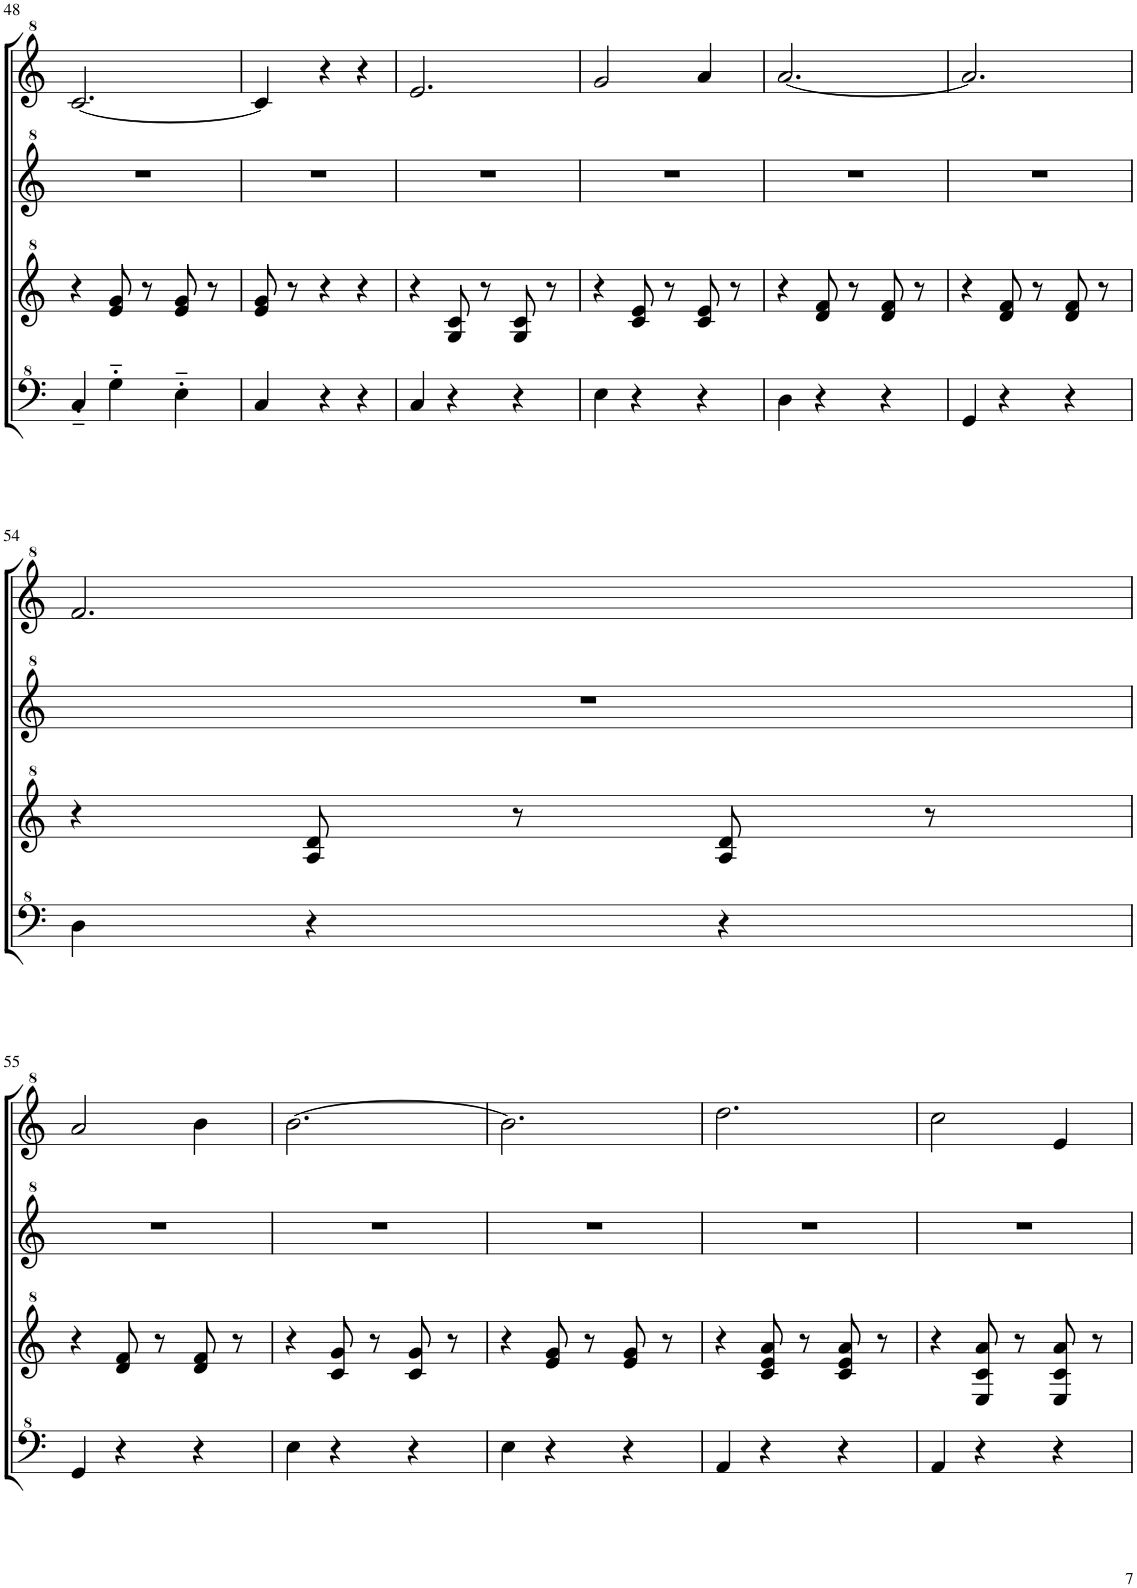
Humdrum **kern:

**kern	**kern	**kern	**kern
*part1	*part1	*part1	*part1
*staff4	*staff3	*staff2	*staff1
*I"Model III	*	*	*
!!LO:PB:g=z
*clefF^4	*clefG^2	*clefG^2	*clefG^2
*k[]	*k[]	*k[]	*k[]
*M3/4	*M3/4	*M3/4	*M3/4
=48	=48	=48	=48
4c'~/	4r	2.r	[2.cc/
4g'~\	8ee/ 8gg/	.	.
.	8r	.	.
4e'~\	8ee/ 8gg/	.	.
.	8r	.	.
=49	=49	=49	=49
4c/	8ee/ 8gg/	2.r	4cc/]
.	8r	.	.
4r	4r	.	4r
4r	4r	.	4r
=50	=50	=50	=50
4c/	4r	2.r	2.ee/
4r	8g/ 8cc/	.	.
.	8r	.	.
4r	8g/ 8cc/	.	.
.	8r	.	.
=51	=51	=51	=51
4e\	4r	2.r	2gg/
4r	8cc/ 8ee/	.	.
.	8r	.	.
4r	8cc/ 8ee/	.	4aa/
.	8r	.	.
=52	=52	=52	=52
4d\	4r	2.r	[2.aa/
4r	8dd/ 8ff/	.	.
.	8r	.	.
4r	8dd/ 8ff/	.	.
.	8r	.	.
=53	=53	=53	=53
4G/	4r	2.r	2.aa/]
4r	8dd/ 8ff/	.	.
.	8r	.	.
4r	8dd/ 8ff/	.	.
.	8r	.	.
!!LO:LB:g=z
=54	=54	=54	=54
4d\	4r	2.r	2.ff/
4r	8a/ 8dd/	.	.
.	8r	.	.
4r	8a/ 8dd/	.	.
.	8r	.	.
!!LO:LB:g=z
=55	=55	=55	=55
4G/	4r	2.r	2aa/
4r	8dd/ 8ff/	.	.
.	8r	.	.
4r	8dd/ 8ff/	.	4bb\
.	8r	.	.
=56	=56	=56	=56
4e\	4r	2.r	[2.bb\
4r	8cc/ 8gg/	.	.
.	8r	.	.
4r	8cc/ 8gg/	.	.
.	8r	.	.
=57	=57	=57	=57
4e\	4r	2.r	2.bb\]
4r	8ee/ 8gg/	.	.
.	8r	.	.
4r	8ee/ 8gg/	.	.
.	8r	.	.
=58	=58	=58	=58
4A/	4r	2.r	2.ddd\
4r	8cc/ 8ee/ 8aa/	.	.
.	8r	.	.
4r	8cc/ 8ee/ 8aa/	.	.
.	8r	.	.
=59	=59	=59	=59
4A/	4r	2.r	2ccc\
4r	8e/ 8cc/ 8aa/	.	.
.	8r	.	.
4r	8e/ 8cc/ 8aa/	.	4ee/
.	8r	.	.
=	=	=	=
*-	*-	*-	*-
